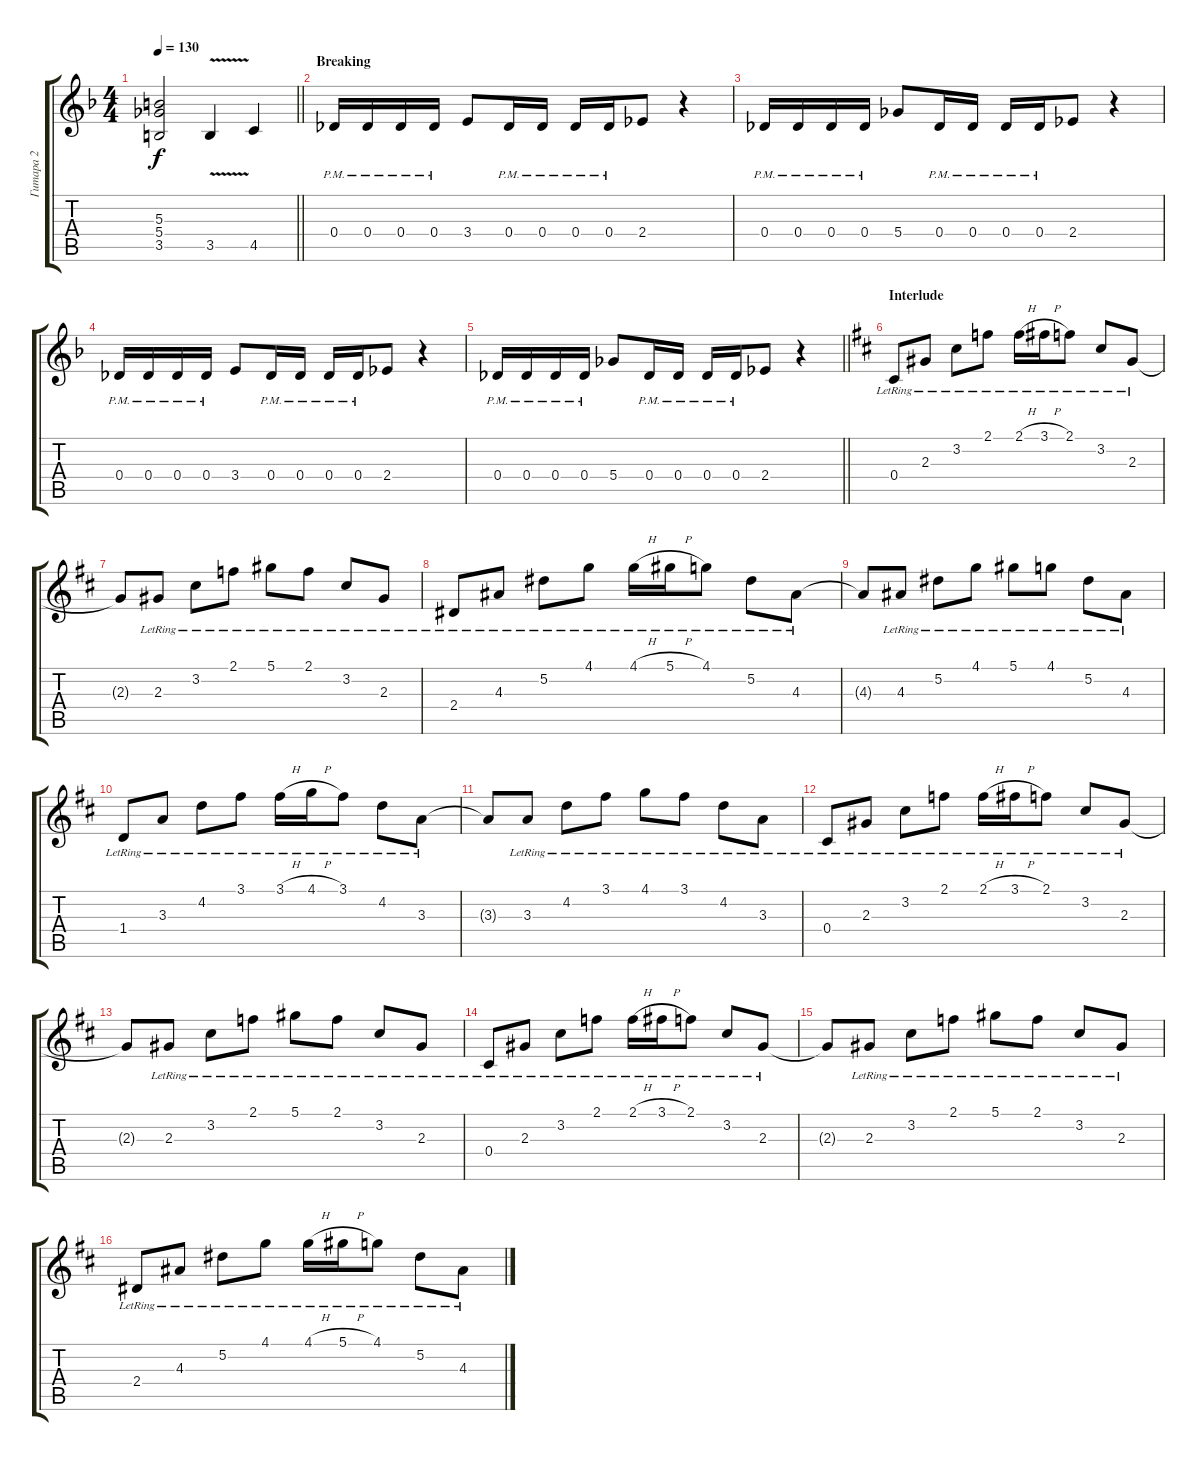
\track ("Гитара 2" "Гитара 2") {instrument distortionguitar}
\staff {score tabs}
\tuning (Eb4 Bb3 Gb3 Db3 Ab2 Eb2) {hide}
\ts (4 4)
\tempo 130
\clef g2
\barLineRight lightlight
\ks dminor
(5.3 5.4 3.5).2{dy f} 3.5{v}.4 4.5.4 |
\section ("" "Breaking")
0.4{pm}.16 0.4{pm}.16 0.4{pm}.16 0.4{pm}.16 3.4.8 0.4{pm}.16 0.4{pm}.16 0.4{pm}.16 0.4{pm}.16 2.4.8 r.4 |
0.4{pm}.16 0.4{pm}.16 0.4{pm}.16 0.4{pm}.16 5.4.8 0.4{pm}.16 0.4{pm}.16 0.4{pm}.16 0.4{pm}.16 2.4.8 r.4 |
0.4{pm}.16 0.4{pm}.16 0.4{pm}.16 0.4{pm}.16 3.4.8 0.4{pm}.16 0.4{pm}.16 0.4{pm}.16 0.4{pm}.16 2.4.8 r.4 |
\barLineRight lightlight
0.4{pm}.16 0.4{pm}.16 0.4{pm}.16 0.4{pm}.16 5.4.8 0.4{pm}.16 0.4{pm}.16 0.4{pm}.16 0.4{pm}.16 2.4.8 r.4 |
\section ("" "Interlude")
\ks bminor
0.4{lr}.8{volume 12 instrument electricguitarclean} 2.3{lr}.8 3.2{lr}.8 2.1{lr}.8 2.1{h lr}.16 3.1{h lr}.16 2.1{lr}.8 3.2{lr}.8 2.3{lr}.8 |
2.3{t}.8 2.3{lr}.8 3.2{lr}.8 2.1{lr}.8 5.1{lr}.8 2.1{lr}.8 3.2{lr}.8 2.3{lr}.8 |
2.4{lr}.8 4.3{lr}.8 5.2{lr}.8 4.1{lr}.8 4.1{h lr}.16 5.1{h lr}.16 4.1{lr}.8 5.2{lr}.8 4.3{lr}.8 |
4.3{t}.8 4.3{lr}.8 5.2{lr}.8 4.1{lr}.8 5.1{lr}.8 4.1{lr}.8 5.2{lr}.8 4.3{lr}.8 |
1.4{lr}.8 3.3{lr}.8 4.2{lr}.8 3.1{lr}.8 3.1{h lr}.16 4.1{h lr}.16 3.1{lr}.8 4.2{lr}.8 3.3{lr}.8 |
3.3{t}.8 3.3{lr}.8 4.2{lr}.8 3.1{lr}.8 4.1{lr}.8 3.1{lr}.8 4.2{lr}.8 3.3{lr}.8 |
0.4{lr}.8 2.3{lr}.8 3.2{lr}.8 2.1{lr}.8 2.1{h lr}.16 3.1{h lr}.16 2.1{lr}.8 3.2{lr}.8 2.3{lr}.8 |
2.3{t}.8 2.3{lr}.8 3.2{lr}.8 2.1{lr}.8 5.1{lr}.8 2.1{lr}.8 3.2{lr}.8 2.3{lr}.8 |
0.4{lr}.8 2.3{lr}.8 3.2{lr}.8 2.1{lr}.8 2.1{h lr}.16 3.1{h lr}.16 2.1{lr}.8 3.2{lr}.8 2.3{lr}.8 |
2.3{t}.8 2.3{lr}.8 3.2{lr}.8 2.1{lr}.8 5.1{lr}.8 2.1{lr}.8 3.2{lr}.8 2.3{lr}.8 |
2.4{lr}.8 4.3{lr}.8 5.2{lr}.8 4.1{lr}.8 4.1{h lr}.16 5.1{h lr}.16 4.1{lr}.8 5.2{lr}.8 4.3{lr}.8
